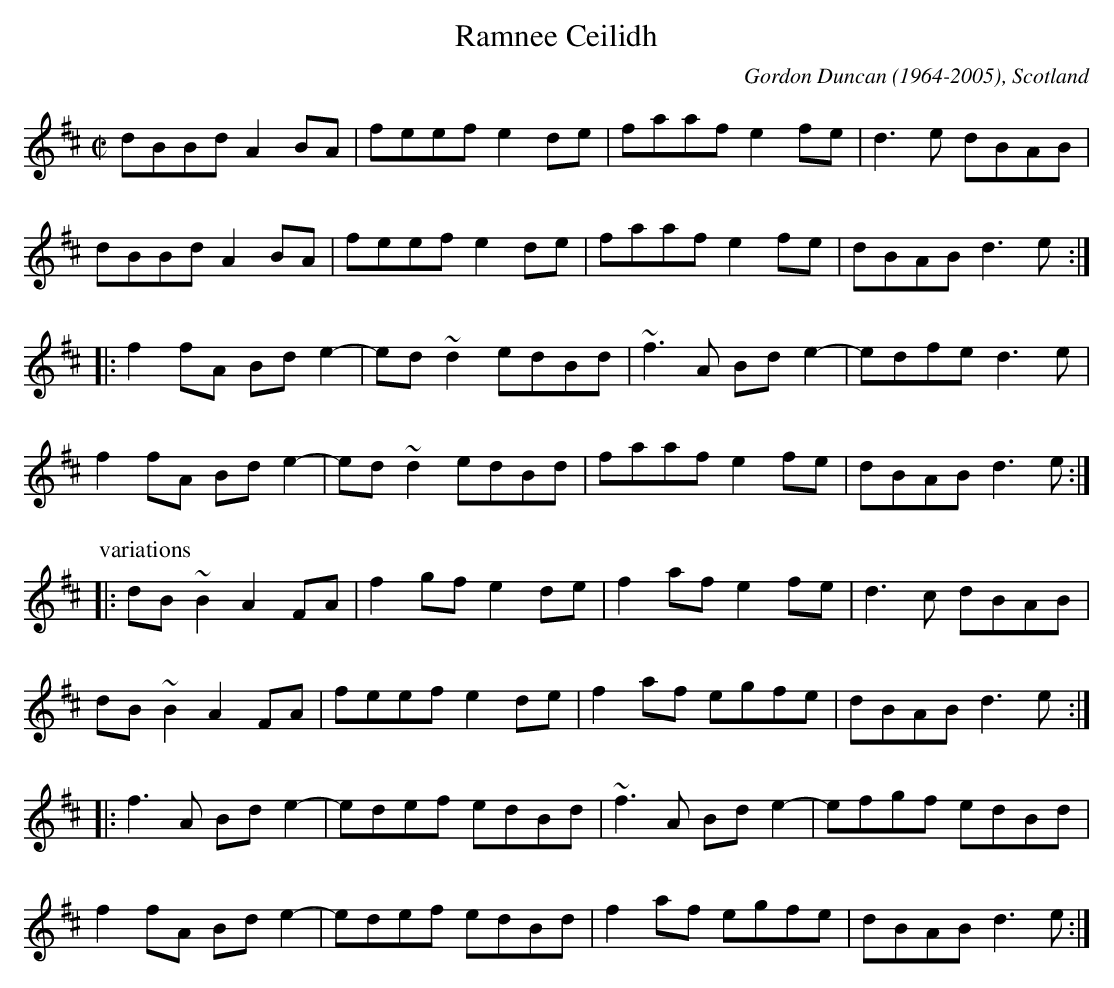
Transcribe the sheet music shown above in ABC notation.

X:1
T:Ramnee Ceilidh
C:Gordon Duncan (1964-2005), Scotland
M:C|
L:1/8
K:D
dBBd A2BA | feef e2de | faaf e2fe | d3e dBAB |
dBBd A2BA | feef e2de | faaf e2fe | dBAB d3e :|
|: f2fA Bde2- | ed~d2 edBd | ~f3A Bde2- | edfe d3e |
f2fA Bde2- | ed~d2 edBd | faaf e2fe | dBAB d3e :|
P:variations
|: dB~B2 A2FA | f2gf e2de | f2af e2fe | d3c dBAB |
dB~B2 A2FA | feef e2de | f2af egfe | dBAB d3e :|
|: f3A Bde2- | edef edBd | ~f3A Bde2- | efgf edBd |
f2fA Bde2- | edef edBd | f2af egfe | dBAB d3e :|
